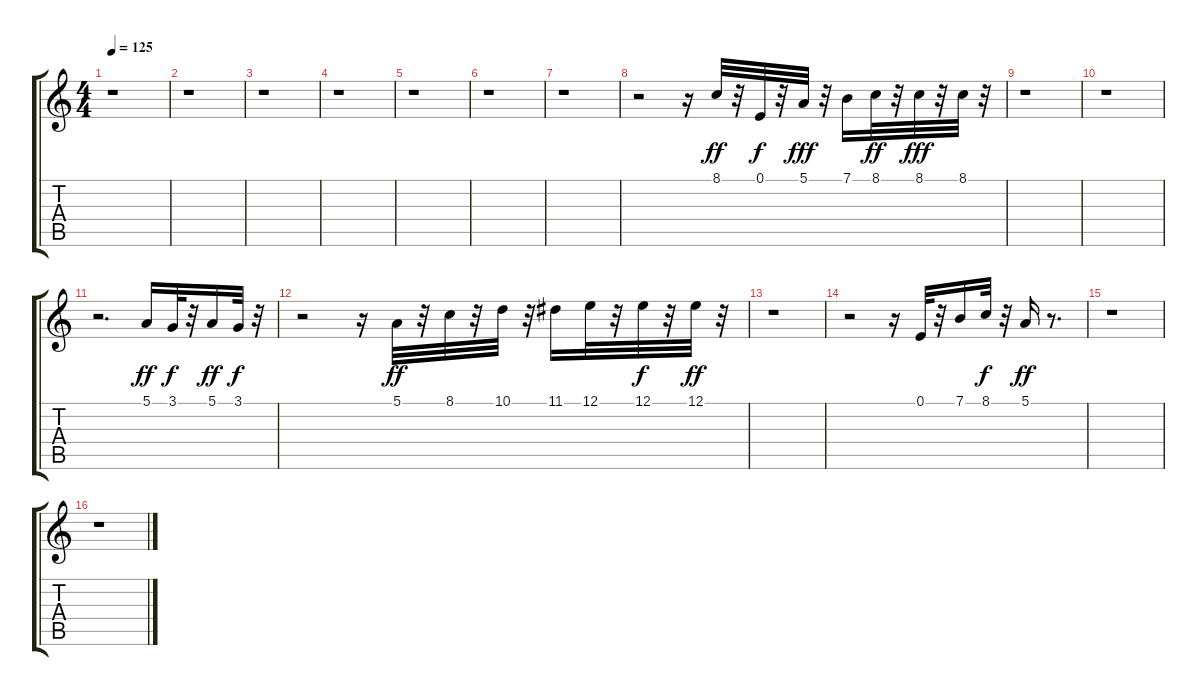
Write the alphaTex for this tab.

\track "" {instrument altosax}
\staff {score tabs}
\tuning (E4 B3 G3 D3 A2 E2) {hide}
\ts (4 4)
\tempo 125
\clef g2
\ks c
r.1{dy ff instrument altosax} |
r.1 |
r.1 |
r.1 |
r.1 |
r.1 |
r.1 |
r.2 r.16 8.1.32{balance 6} r.32 0.1.32{dy f} r.32 5.1.32{dy fff} r.32 7.1.16 8.1.32{dy ff} r.32 8.1.32{dy fff} r.32 8.1.32 r.32 |
r.1 |
r.1 |
r.2{d} 5.1.16{dy ff} 3.1.32{dy f} r.32 5.1.16{dy ff} 3.1.32{dy f} r.32 |
r.2 r.16 5.1.32{dy ff} r.32 8.1.32 r.32 10.1.32 r.32 11.1.16 12.1.32 r.32 12.1.32{dy f} r.32 12.1.32{dy ff} r.32 |
r.1 |
r.2 r.16 0.1.32 r.32 7.1.16 8.1.32{dy f} r.32 5.1.16{dy ff} r.8{d} |
r.1 |
r.1
